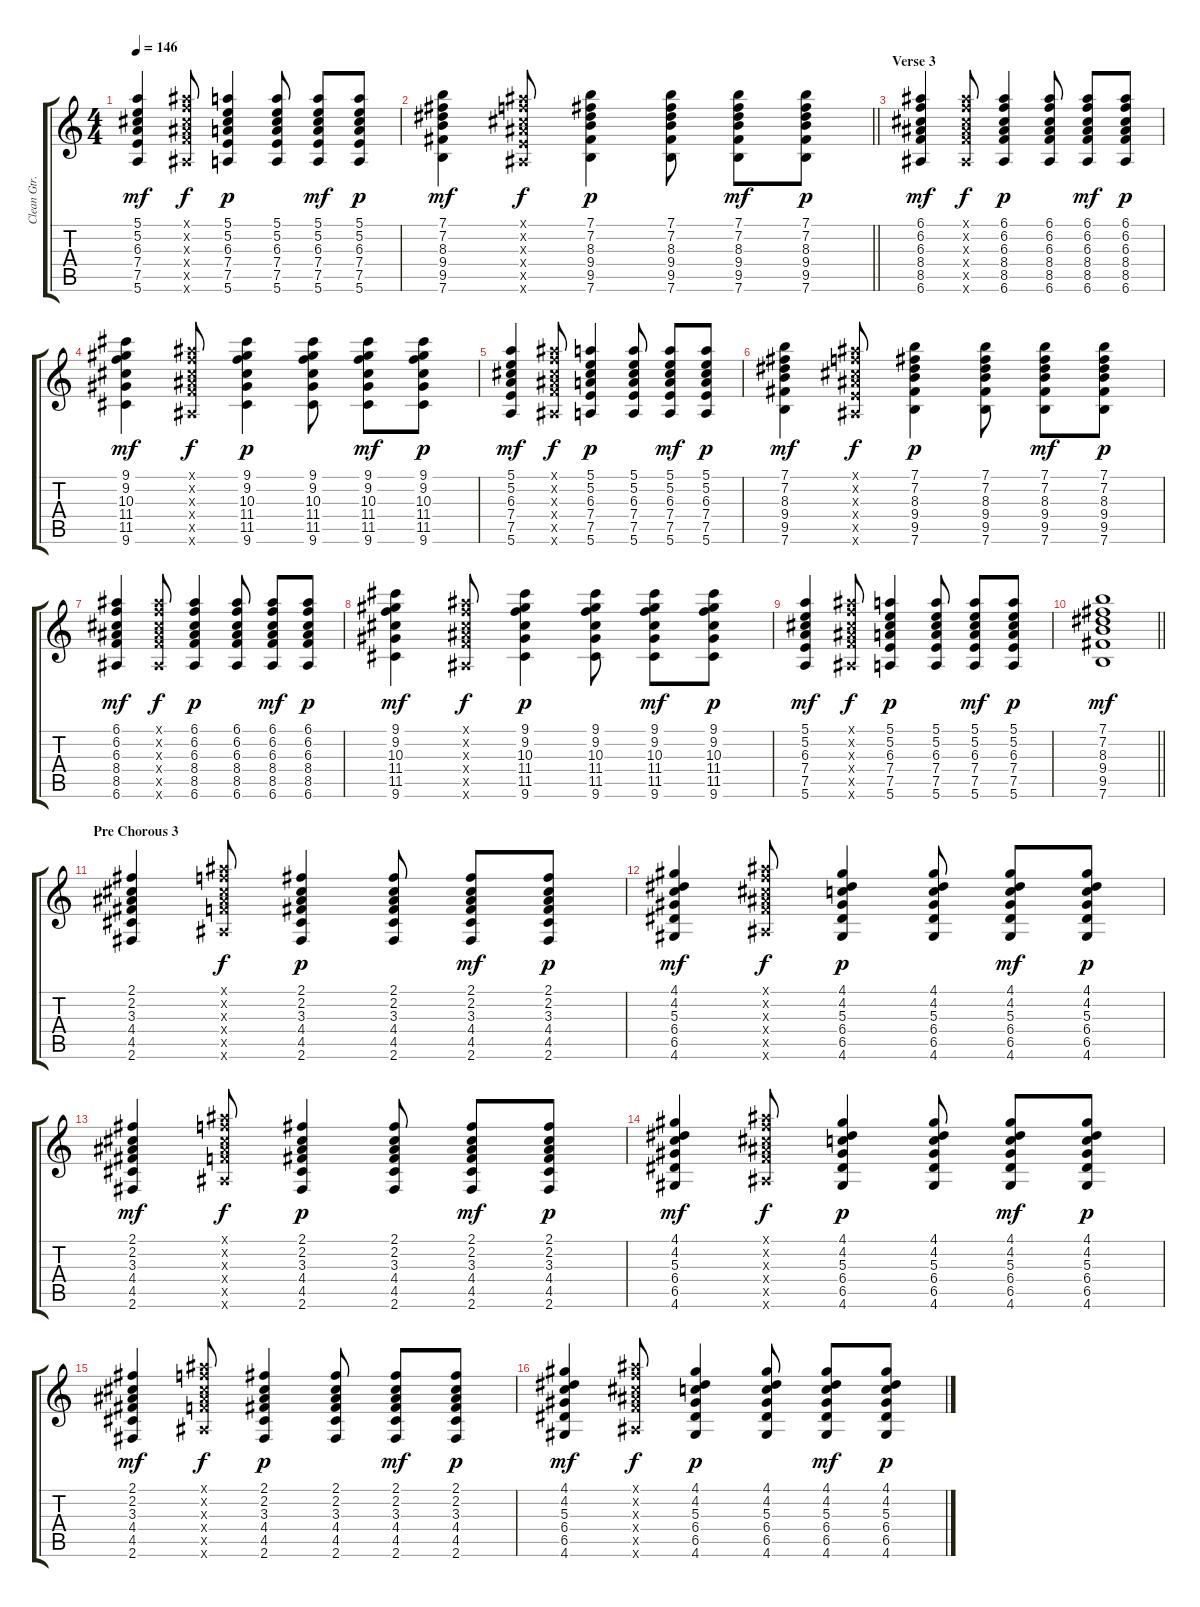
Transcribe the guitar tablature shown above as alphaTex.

\track ("Clean Gtr." "Clean Gtr.") {instrument electricguitarclean}
\staff {score tabs}
\tuning (E4 B3 G3 D3 A2 E2) {hide}
\ts (4 4)
\tempo 146
\clef g2
\ks c
(5.1 5.2 6.3 7.4 7.5 5.6).4{dy mf} (6.1{x} 6.2{x} 6.3{x} 8.4{x} 8.5{x} 6.6{x}).8{dy f} (5.1 5.2 6.3 7.4 7.5 5.6).4{dy p} (5.1 5.2 6.3 7.4 7.5 5.6).8 (5.1 5.2 6.3 7.4 7.5 5.6).8{dy mf} (5.1 5.2 6.3 7.4 7.5 5.6).8{dy p} |
\barLineRight lightlight
(7.1 7.2 8.3 9.4 9.5 7.6).4{dy mf} (6.1{x} 6.2{x} 6.3{x} 8.4{x} 7.5{x} 6.6{x}).8{dy f} (7.1 7.2 8.3 9.4 9.5 7.6).4{dy p} (7.1 7.2 8.3 9.4 9.5 7.6).8 (7.1 7.2 8.3 9.4 9.5 7.6).8{dy mf} (7.1 7.2 8.3 9.4 9.5 7.6).8{dy p} |
\section ("" "Verse 3")
(6.1 6.2 6.3 8.4 8.5 6.6).4{dy mf} (6.1{x} 6.2{x} 6.3{x} 8.4{x} 8.5{x} 6.6{x}).8{dy f} (6.1 6.2 6.3 8.4 8.5 6.6).4{dy p} (6.1 6.2 6.3 8.4 8.5 6.6).8 (6.1 6.2 6.3 8.4 8.5 6.6).8{dy mf} (6.1 6.2 6.3 8.4 8.5 6.6).8{dy p} |
(9.1 9.2 10.3 11.4 11.5 9.6).4{dy mf} (6.1{x} 6.2{x} 6.3{x} 8.4{x} 8.5{x} 6.6{x}).8{dy f} (9.1 9.2 10.3 11.4 11.5 9.6).4{dy p} (9.1 9.2 10.3 11.4 11.5 9.6).8 (9.1 9.2 10.3 11.4 11.5 9.6).8{dy mf} (9.1 9.2 10.3 11.4 11.5 9.6).8{dy p} |
(5.1 5.2 6.3 7.4 7.5 5.6).4{dy mf} (6.1{x} 6.2{x} 6.3{x} 8.4{x} 8.5{x} 6.6{x}).8{dy f} (5.1 5.2 6.3 7.4 7.5 5.6).4{dy p} (5.1 5.2 6.3 7.4 7.5 5.6).8 (5.1 5.2 6.3 7.4 7.5 5.6).8{dy mf} (5.1 5.2 6.3 7.4 7.5 5.6).8{dy p} |
(7.1 7.2 8.3 9.4 9.5 7.6).4{dy mf} (6.1{x} 6.2{x} 6.3{x} 8.4{x} 7.5{x} 6.6{x}).8{dy f} (7.1 7.2 8.3 9.4 9.5 7.6).4{dy p} (7.1 7.2 8.3 9.4 9.5 7.6).8 (7.1 7.2 8.3 9.4 9.5 7.6).8{dy mf} (7.1 7.2 8.3 9.4 9.5 7.6).8{dy p} |
(6.1 6.2 6.3 8.4 8.5 6.6).4{dy mf} (6.1{x} 6.2{x} 6.3{x} 8.4{x} 8.5{x} 6.6{x}).8{dy f} (6.1 6.2 6.3 8.4 8.5 6.6).4{dy p} (6.1 6.2 6.3 8.4 8.5 6.6).8 (6.1 6.2 6.3 8.4 8.5 6.6).8{dy mf} (6.1 6.2 6.3 8.4 8.5 6.6).8{dy p} |
(9.1 9.2 10.3 11.4 11.5 9.6).4{dy mf} (6.1{x} 6.2{x} 6.3{x} 8.4{x} 8.5{x} 6.6{x}).8{dy f} (9.1 9.2 10.3 11.4 11.5 9.6).4{dy p} (9.1 9.2 10.3 11.4 11.5 9.6).8 (9.1 9.2 10.3 11.4 11.5 9.6).8{dy mf} (9.1 9.2 10.3 11.4 11.5 9.6).8{dy p} |
(5.1 5.2 6.3 7.4 7.5 5.6).4{dy mf} (6.1{x} 6.2{x} 6.3{x} 8.4{x} 8.5{x} 6.6{x}).8{dy f} (5.1 5.2 6.3 7.4 7.5 5.6).4{dy p} (5.1 5.2 6.3 7.4 7.5 5.6).8 (5.1 5.2 6.3 7.4 7.5 5.6).8{dy mf} (5.1 5.2 6.3 7.4 7.5 5.6).8{dy p} |
\barLineRight lightlight
(7.1 7.2 8.3 9.4 9.5 7.6).1{dy mf} |
\section ("" "Pre Chorous 3")
(2.1 2.2 3.3 4.4 4.5 2.6).4 (6.1{x} 6.2{x} 6.3{x} 8.4{x} 8.5{x} 6.6{x}).8{dy f} (2.1 2.2 3.3 4.4 4.5 2.6).4{dy p} (2.1 2.2 3.3 4.4 4.5 2.6).8 (2.1 2.2 3.3 4.4 4.5 2.6).8{dy mf} (2.1 2.2 3.3 4.4 4.5 2.6).8{dy p} |
(4.1 4.2 5.3 6.4 6.5 4.6).4{dy mf} (6.1{x} 6.2{x} 6.3{x} 8.4{x} 8.5{x} 6.6{x}).8{dy f} (4.1 4.2 5.3 6.4 6.5 4.6).4{dy p} (4.1 4.2 5.3 6.4 6.5 4.6).8 (4.1 4.2 5.3 6.4 6.5 4.6).8{dy mf} (4.1 4.2 5.3 6.4 6.5 4.6).8{dy p} |
(2.1 2.2 3.3 4.4 4.5 2.6).4{dy mf} (6.1{x} 6.2{x} 6.3{x} 8.4{x} 8.5{x} 6.6{x}).8{dy f} (2.1 2.2 3.3 4.4 4.5 2.6).4{dy p} (2.1 2.2 3.3 4.4 4.5 2.6).8 (2.1 2.2 3.3 4.4 4.5 2.6).8{dy mf} (2.1 2.2 3.3 4.4 4.5 2.6).8{dy p} |
(4.1 4.2 5.3 6.4 6.5 4.6).4{dy mf} (6.1{x} 6.2{x} 6.3{x} 8.4{x} 8.5{x} 6.6{x}).8{dy f} (4.1 4.2 5.3 6.4 6.5 4.6).4{dy p} (4.1 4.2 5.3 6.4 6.5 4.6).8 (4.1 4.2 5.3 6.4 6.5 4.6).8{dy mf} (4.1 4.2 5.3 6.4 6.5 4.6).8{dy p} |
(2.1 2.2 3.3 4.4 4.5 2.6).4{dy mf} (6.1{x} 6.2{x} 6.3{x} 8.4{x} 8.5{x} 6.6{x}).8{dy f} (2.1 2.2 3.3 4.4 4.5 2.6).4{dy p} (2.1 2.2 3.3 4.4 4.5 2.6).8 (2.1 2.2 3.3 4.4 4.5 2.6).8{dy mf} (2.1 2.2 3.3 4.4 4.5 2.6).8{dy p} |
(4.1 4.2 5.3 6.4 6.5 4.6).4{dy mf} (6.1{x} 6.2{x} 6.3{x} 8.4{x} 8.5{x} 6.6{x}).8{dy f} (4.1 4.2 5.3 6.4 6.5 4.6).4{dy p} (4.1 4.2 5.3 6.4 6.5 4.6).8 (4.1 4.2 5.3 6.4 6.5 4.6).8{dy mf} (4.1 4.2 5.3 6.4 6.5 4.6).8{dy p}
